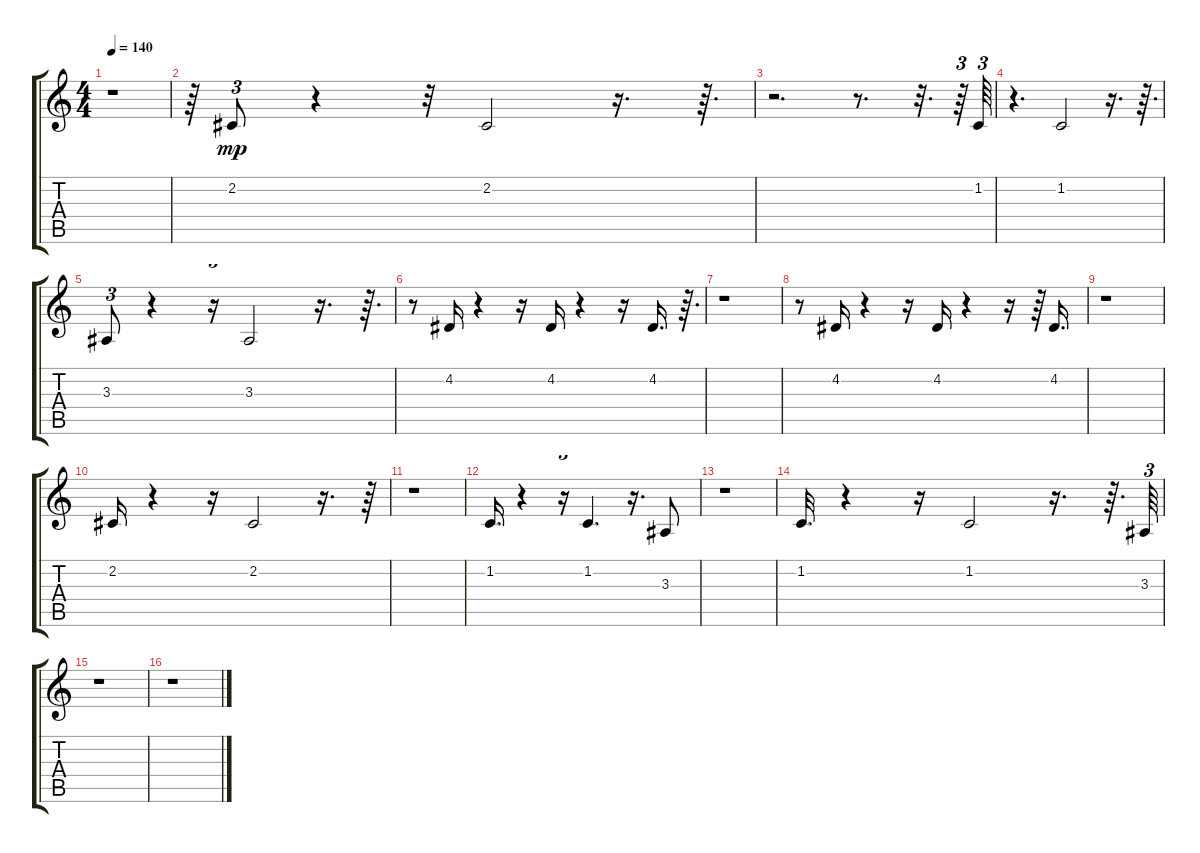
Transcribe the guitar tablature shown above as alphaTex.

\track "" {instrument tenorsax}
\staff {score tabs}
\tuning (E4 B3 G3 D3 A2 E2) {hide}
\ts (4 4)
\tempo 140
\clef g2
\ks c
r.1{dy mp} |
r.64 2.2.8{tu (3 2)} r.4 r.32 2.2.2 r.16{d} r.64{d} |
r.2{d} r.8{d} r.32{d} r.64{tu (3 2)} 1.2.64{tu (3 2)} |
r.4{d} 1.2.2 r.16{d} r.64{d} |
3.3.8{tu (3 2)} r.4 r.16{tu (3 2)} 3.3.2 r.16{d} r.64{d} |
r.8 4.2.16 r.4 r.16 4.2.16 r.4 r.16 4.2.16{d} r.64{d} |
r.1 |
r.8 4.2.16 r.4 r.16 4.2.16 r.4 r.16 r.64 4.2.16{d} |
r.1 |
2.2.16 r.4 r.16 2.2.2 r.16{d} r.64 |
r.1 |
1.2.16{d} r.4 r.16{tu (3 2)} 1.2.4{d} r.16{d} 3.3.8 |
r.1 |
1.2.32{d} r.4 r.16 1.2.2 r.16{d} r.64{d} 3.3.64{tu (3 2)} |
r.1 |
r.1
